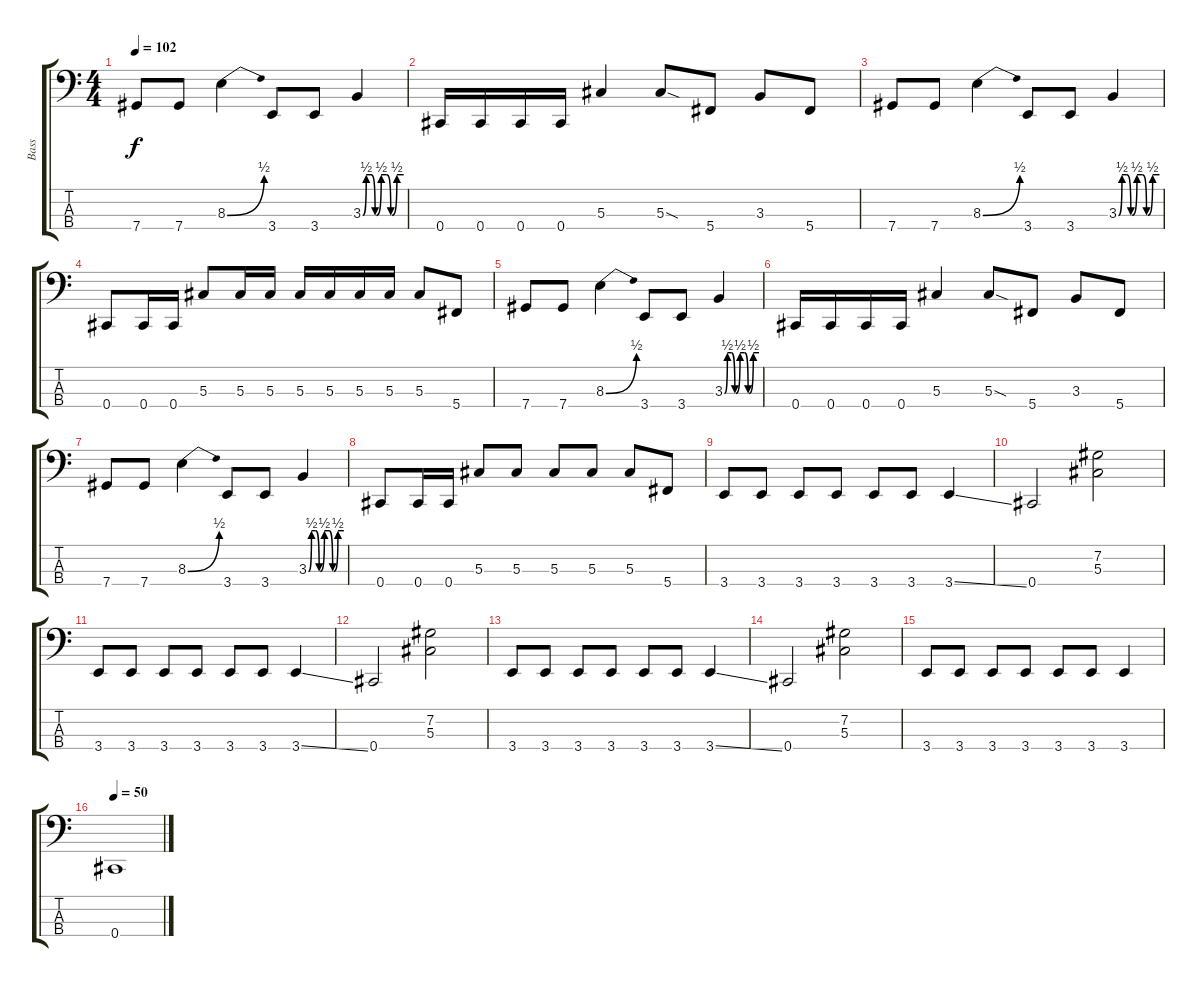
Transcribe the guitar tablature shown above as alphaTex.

\track ("Bass" "Bass") {instrument electricbasspick}
\staff {score tabs}
\tuning (Gb2 Db2 Ab1 Db1) {hide}
\ts (4 4)
\tempo 102
\clef f4
\ks c
7.4.8{dy f} 7.4.8 8.3{be (bend 0 0 60 2)}.4 3.4.8 3.4.8 3.3{be (custom 0 0 5 2 12 2 18 0 20 0 27 2 35 2 41 0 43 0 50 2 60 2)}.4 |
0.4.16 0.4.16 0.4.16 0.4.16 5.3.4 5.3{sod}.8 5.4.8 3.3.8 5.4.8 |
7.4.8 7.4.8 8.3{be (bend 0 0 60 2)}.4 3.4.8 3.4.8 3.3{be (custom 0 0 5 2 12 2 18 0 20 0 27 2 35 2 41 0 43 0 50 2 60 2)}.4 |
0.4.8 0.4.16 0.4.16 5.3.8 5.3.16 5.3.16 5.3.16 5.3.16 5.3.16 5.3.16 5.3.8 5.4.8 |
7.4.8 7.4.8 8.3{be (bend 0 0 60 2)}.4 3.4.8 3.4.8 3.3{be (custom 0 0 5 2 12 2 18 0 20 0 27 2 35 2 41 0 43 0 50 2 60 2)}.4 |
0.4.16 0.4.16 0.4.16 0.4.16 5.3.4 5.3{sod}.8 5.4.8 3.3.8 5.4.8 |
7.4.8 7.4.8 8.3{be (bend 0 0 60 2)}.4 3.4.8 3.4.8 3.3{be (custom 0 0 5 2 12 2 18 0 20 0 27 2 35 2 41 0 43 0 50 2 60 2)}.4 |
0.4.8 0.4.16 0.4.16 5.3.8 5.3.8 5.3.8 5.3.8 5.3.8 5.4.8 |
3.4.8 3.4.8 3.4.8 3.4.8 3.4.8 3.4.8 3.4{ss}.4 |
0.4.2 (7.2 5.3).2 |
3.4.8 3.4.8 3.4.8 3.4.8 3.4.8 3.4.8 3.4{ss}.4 |
0.4.2 (7.2 5.3).2 |
3.4.8 3.4.8 3.4.8 3.4.8 3.4.8 3.4.8 3.4{ss}.4 |
0.4.2 (7.2 5.3).2 |
3.4.8 3.4.8 3.4.8 3.4.8 3.4.8 3.4.8 3.4.4 |
\tempo 50
0.4.1
